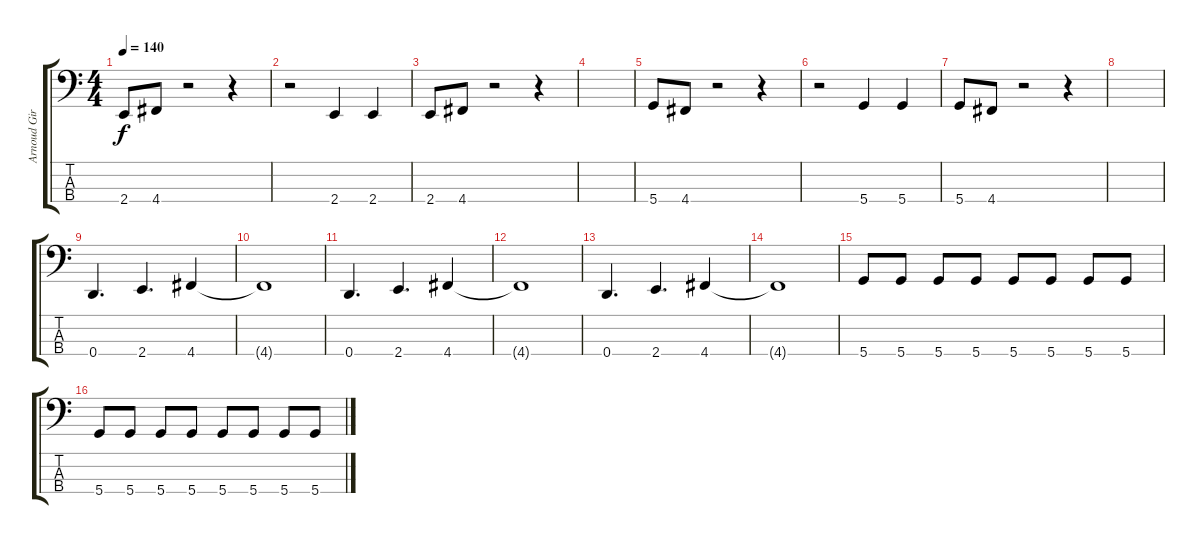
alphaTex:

\track ("Arnoud Giroux" "Arnoud Gir") {instrument electricbassfinger}
\staff {score tabs}
\tuning (G2 D2 A1 D1) {hide}
\ts (4 4)
\tempo 140
\clef f4
\ks c
2.4.8{dy f} 4.4.8 r.2 r.4 |
r.2 2.4.4 2.4.4 |
2.4.8 4.4.8 r.2 r.4 |
|
5.4.8 4.4.8 r.2 r.4 |
r.2 5.4.4 5.4.4 |
5.4.8 4.4.8 r.2 r.4 |
|
0.4.4{d} 2.4.4{d} 4.4.4 |
4.4{t}.1 |
0.4.4{d} 2.4.4{d} 4.4.4 |
4.4{t}.1 |
0.4.4{d} 2.4.4{d} 4.4.4 |
4.4{t}.1 |
5.4.8 5.4.8 5.4.8 5.4.8 5.4.8 5.4.8 5.4.8 5.4.8 |
5.4.8 5.4.8 5.4.8 5.4.8 5.4.8 5.4.8 5.4.8 5.4.8
